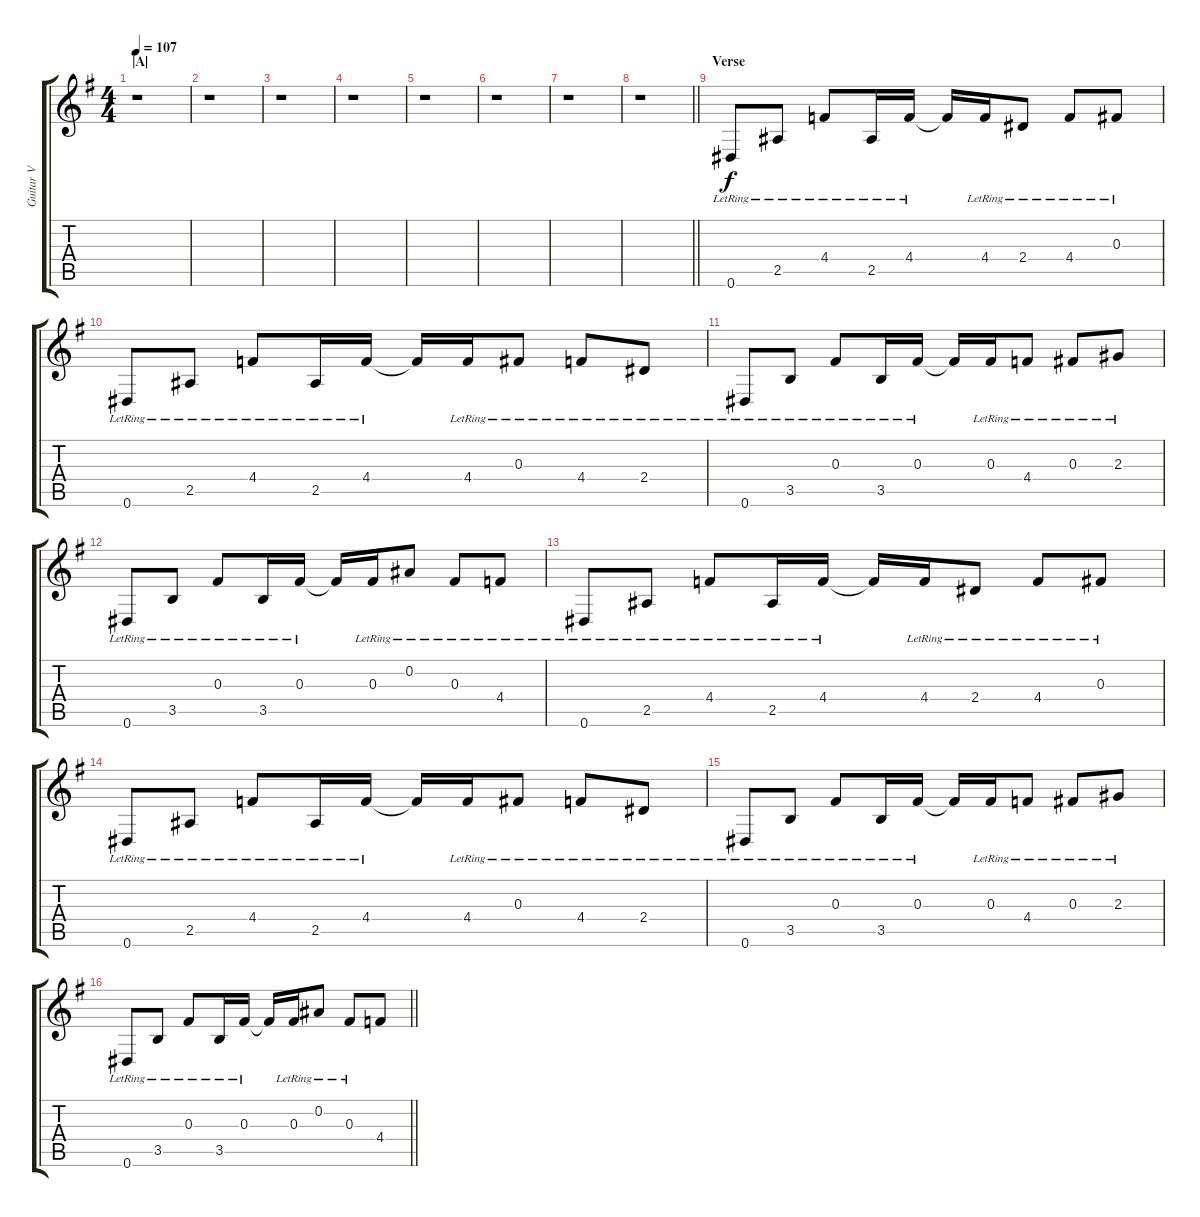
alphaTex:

\track ("Guitar V" "Guitar V") {instrument electricguitarclean}
\staff {score tabs}
\tuning (Eb4 Bb3 Gb3 Db3 Ab2 Eb2) {hide}
\ts (4 4)
\section ("" "|A|")
\tempo 107
\clef g2
\ks eminor
r.1{dy f instrument electricguitarclean} |
r.1 |
r.1 |
r.1 |
r.1 |
r.1 |
r.1 |
\barLineRight lightlight
r.1 |
\section ("" "Verse")
0.6{lr}.8 2.5{lr}.8 4.4{lr}.8 2.5{lr}.16 4.4{lr}.16 4.4{t}.16 4.4{lr}.16 2.4{lr}.8 4.4{lr}.8 0.3{lr}.8 |
0.6{lr}.8 2.5{lr}.8 4.4{lr}.8 2.5{lr}.16 4.4{lr}.16 4.4{t}.16 4.4{lr}.16 0.3{lr}.8 4.4{lr}.8 2.4{lr}.8 |
0.6{lr}.8 3.5{lr}.8 0.3{lr}.8 3.5{lr}.16 0.3{lr}.16 0.3{t}.16 0.3{lr}.16 4.4{lr}.8 0.3{lr}.8 2.3{lr}.8 |
0.6{lr}.8 3.5{lr}.8 0.3{lr}.8 3.5{lr}.16 0.3{lr}.16 0.3{t}.16 0.3{lr}.16 0.2{lr}.8 0.3{lr}.8 4.4{lr}.8 |
0.6{lr}.8 2.5{lr}.8 4.4{lr}.8 2.5{lr}.16 4.4{lr}.16 4.4{t}.16 4.4{lr}.16 2.4{lr}.8 4.4{lr}.8 0.3{lr}.8 |
0.6{lr}.8 2.5{lr}.8 4.4{lr}.8 2.5{lr}.16 4.4{lr}.16 4.4{t}.16 4.4{lr}.16 0.3{lr}.8 4.4{lr}.8 2.4{lr}.8 |
0.6{lr}.8 3.5{lr}.8 0.3{lr}.8 3.5{lr}.16 0.3{lr}.16 0.3{t}.16 0.3{lr}.16 4.4{lr}.8 0.3{lr}.8 2.3{lr}.8 |
\barLineRight lightlight
0.6{lr}.8 3.5{lr}.8 0.3{lr}.8 3.5{lr}.16 0.3{lr}.16 0.3{t}.16 0.3{lr}.16 0.2{lr}.8 0.3{lr}.8 4.4.8
